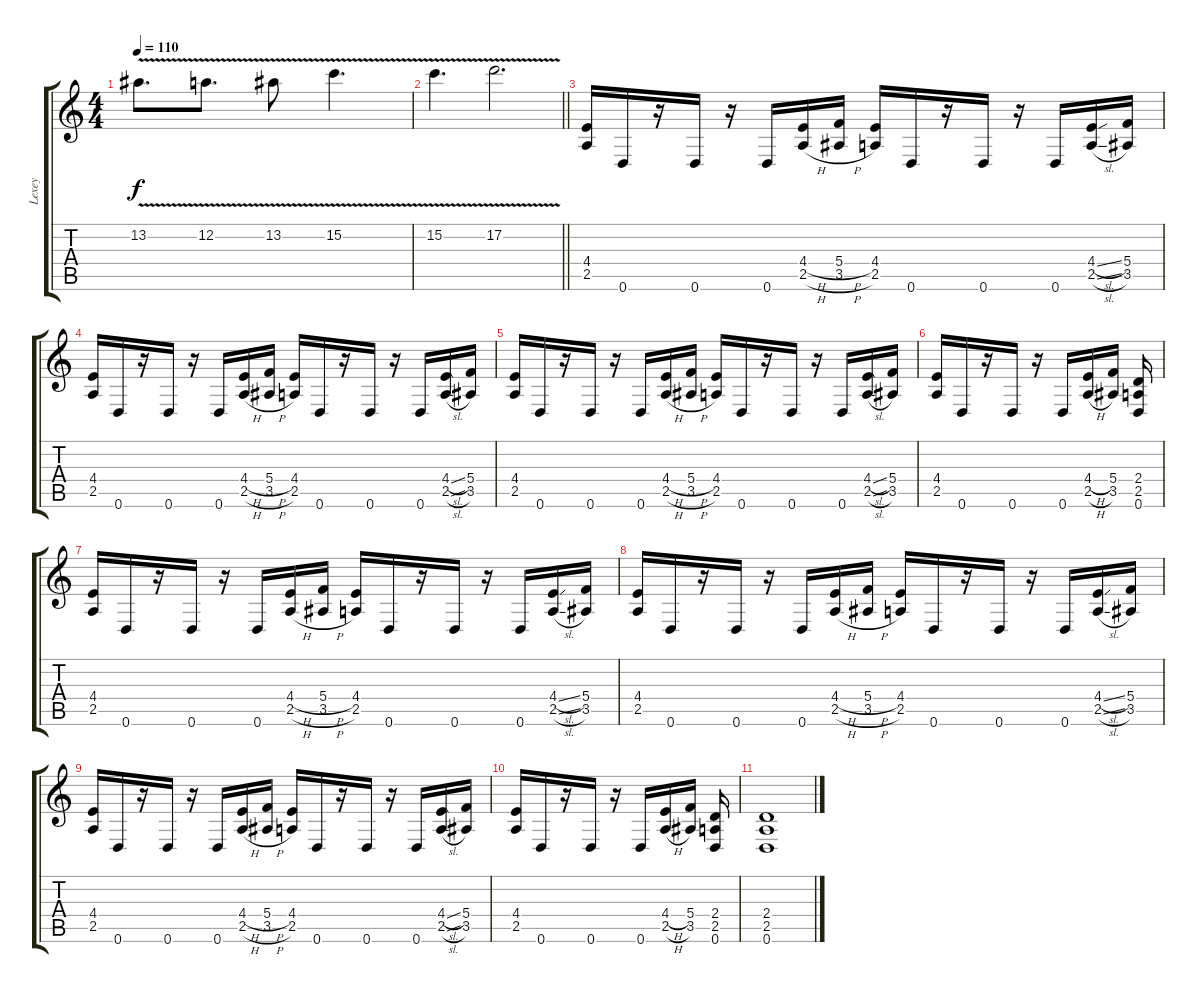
\track ("Lexey" "Lexey") {instrument overdrivenguitar}
\staff {score tabs}
\tuning (D4 A3 F3 C3 G2 D2) {hide}
\ts (4 4)
\tempo 110
\clef g2
\ks c
13.2{v}.8{d dy f} 12.2{v}.8{d} 13.2{v}.8 15.2{v}.4{d} |
\barLineRight lightlight
15.2{v}.4{d} 17.2{v}.2{d} |
(4.4 2.5).16 0.6.16 r.16 0.6.16 r.16 0.6.16 (4.4{h} 2.5{h}).16 (5.4{h} 3.5{h}).16 (4.4 2.5).16 0.6.16 r.16 0.6.16 r.16 0.6.16 (4.4{sl} 2.5{sl}).16 (5.4 3.5).16 |
(4.4 2.5).16 0.6.16 r.16 0.6.16 r.16 0.6.16 (4.4{h} 2.5{h}).16 (5.4{h} 3.5{h}).16 (4.4 2.5).16 0.6.16 r.16 0.6.16 r.16 0.6.16 (4.4{sl} 2.5{sl}).16 (5.4 3.5).16 |
(4.4 2.5).16 0.6.16 r.16 0.6.16 r.16 0.6.16 (4.4{h} 2.5{h}).16 (5.4{h} 3.5{h}).16 (4.4 2.5).16 0.6.16 r.16 0.6.16 r.16 0.6.16 (4.4{sl} 2.5{sl}).16 (5.4 3.5).16 |
(4.4 2.5).16 0.6.16 r.16 0.6.16 r.16 0.6.16 (4.4{h} 2.5{h}).16 (5.4 3.5).16 (2.4 2.5 0.6).16 |
(4.4 2.5).16 0.6.16 r.16 0.6.16 r.16 0.6.16 (4.4{h} 2.5{h}).16 (5.4{h} 3.5{h}).16 (4.4 2.5).16 0.6.16 r.16 0.6.16 r.16 0.6.16 (4.4{sl} 2.5{sl}).16 (5.4 3.5).16 |
(4.4 2.5).16 0.6.16 r.16 0.6.16 r.16 0.6.16 (4.4{h} 2.5{h}).16 (5.4{h} 3.5{h}).16 (4.4 2.5).16 0.6.16 r.16 0.6.16 r.16 0.6.16 (4.4{sl} 2.5{sl}).16 (5.4 3.5).16 |
(4.4 2.5).16 0.6.16 r.16 0.6.16 r.16 0.6.16 (4.4{h} 2.5{h}).16 (5.4{h} 3.5{h}).16 (4.4 2.5).16 0.6.16 r.16 0.6.16 r.16 0.6.16 (4.4{sl} 2.5{sl}).16 (5.4 3.5).16 |
(4.4 2.5).16 0.6.16 r.16 0.6.16 r.16 0.6.16 (4.4{h} 2.5{h}).16 (5.4 3.5).16 (2.4 2.5 0.6).16 |
(2.4 2.5 0.6).1
